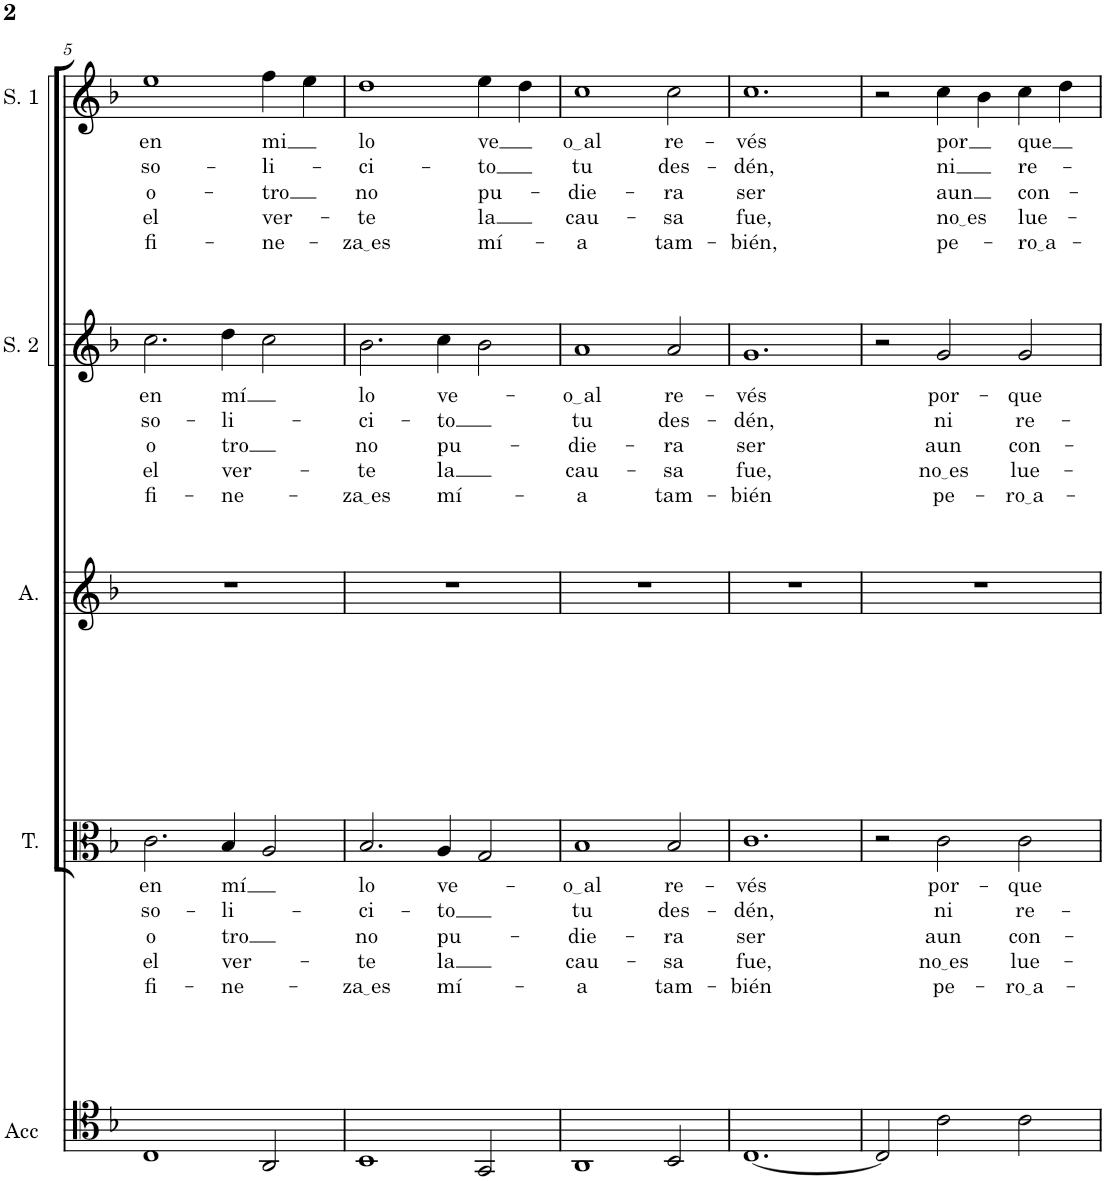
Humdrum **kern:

**kern	**kern	**text	**text	**text	**text	**text	**kern	**kern	**text	**text	**text	**text	**text	**kern	**text	**text	**text	**text	**text
*part5	*part4	*part4	*part4	*part4	*part4	*part4	*part3	*part2	*part2	*part2	*part2	*part2	*part2	*part1	*part1	*part1	*part1	*part1	*part1
*staff5	*staff4	*staff4	*staff4	*staff4	*staff4	*staff4	*staff3	*staff2	*staff2	*staff2	*staff2	*staff2	*staff2	*staff1	*staff1	*staff1	*staff1	*staff1	*staff1
*I"Acompañamiento	*I"Tenor	*	*	*	*	*	*I"Alto	*I"Soprano 2	*	*	*	*	*	*I"Soprano 1	*	*	*	*	*
*	*I'T.	*	*	*	*	*	*I'A.	*I'S. 2	*	*	*	*	*	*I'S. 1	*	*	*	*	*
!!LO:PB:g=z
*clefC4	*clefC3	*	*	*	*	*	*clefG2	*clefG2	*	*	*	*	*	*clefG2	*	*	*	*	*
*k[b-]	*k[b-]	*	*	*	*	*	*k[b-]	*k[b-]	*	*	*	*	*	*k[b-]	*	*	*	*	*
*M3/2	*M3/2	*	*	*	*	*	*M3/2	*M3/2	*	*	*	*	*	*M3/2	*	*	*	*	*
=5	=5	=5	=5	=5	=5	=5	=5	=5	=5	=5	=5	=5	=5	=5	=5	=5	=5	=5	=5
!	!	!LO:LY:b	!LO:LY:b	!LO:LY:b	!LO:LY:b	!LO:LY:b	!	!	!LO:LY:b	!LO:LY:b	!LO:LY:b	!LO:LY:b	!LO:LY:b	!	!LO:LY:b	!LO:LY:b	!LO:LY:b	!LO:LY:b	!LO:LY:b
1C	2.c\	en	so-	o	el	fi-	1.r	2.cc\	en	so-	o	el	fi-	1ee	en	so-	o-	el	fi-
!	!	!LO:LY:b	!LO:LY:b	!LO:LY:b	!LO:LY:b	!LO:LY:b	!	!	!LO:LY:b	!LO:LY:b	!LO:LY:b	!LO:LY:b	!LO:LY:b	!	!	!	!	!	!
.	4B-/	mí	-li-	-tro	ver-	-ne-	.	4dd\	mí	-li-	-tro	ver-	-ne-	.	.	.	.	.	.
!	!	!	!	!	!	!	!	!	!	!	!	!	!	!	!LO:LY:b	!LO:LY:b	!LO:LY:b	!LO:LY:b	!LO:LY:b
2AA/	2A/	.	.	.	.	.	.	2cc\	.	.	.	.	.	4ff\	mi	-li-	-tro	ver-	-ne-
.	.	.	.	.	.	.	.	.	.	.	.	.	.	4ee\	.	.	.	.	.
=6	=6	=6	=6	=6	=6	=6	=6	=6	=6	=6	=6	=6	=6	=6	=6	=6	=6	=6	=6
!	!	!LO:LY:b	!LO:LY:b	!LO:LY:b	!LO:LY:b	!LO:LY:b	!	!	!LO:LY:b	!LO:LY:b	!LO:LY:b	!LO:LY:b	!LO:LY:b	!	!LO:LY:b	!LO:LY:b	!LO:LY:b	!LO:LY:b	!LO:LY:b
1BB-	2.B-/	lo	-ci-	no	-te	za es	1.r	2.b-\	lo	-ci-	no	-te	za es	1dd	lo	-ci-	no	-te	za es
!	!	!LO:LY:b	!LO:LY:b	!LO:LY:b	!LO:LY:b	!LO:LY:b	!	!	!LO:LY:b	!LO:LY:b	!LO:LY:b	!LO:LY:b	!LO:LY:b	!	!	!	!	!	!
.	4A/	-ve-	-to	pu-	la	mí-	.	4cc\	-ve-	-to	pu-	la	mí-	.	.	.	.	.	.
!	!	!	!	!	!	!	!	!	!	!	!	!	!	!	!LO:LY:b	!LO:LY:b	!LO:LY:b	!LO:LY:b	!LO:LY:b
2GG/	2G/	.	.	.	.	.	.	2b-\	.	.	.	.	.	4ee\	ve	-to	pu-	la	mí-
.	.	.	.	.	.	.	.	.	.	.	.	.	.	4dd\	.	.	.	.	.
=7	=7	=7	=7	=7	=7	=7	=7	=7	=7	=7	=7	=7	=7	=7	=7	=7	=7	=7	=7
!	!	!LO:LY:b	!LO:LY:b	!LO:LY:b	!LO:LY:b	!LO:LY:b	!	!	!LO:LY:b	!LO:LY:b	!LO:LY:b	!LO:LY:b	!LO:LY:b	!	!LO:LY:b	!LO:LY:b	!LO:LY:b	!LO:LY:b	!LO:LY:b
1AA	1B-	o al	tu	-die-	cau-	-a	1.r	1a	o al	tu	-die-	cau-	-a	1cc	o al	tu	-die-	cau-	-a
!	!	!LO:LY:b	!LO:LY:b	!LO:LY:b	!LO:LY:b	!LO:LY:b	!	!	!LO:LY:b	!LO:LY:b	!LO:LY:b	!LO:LY:b	!LO:LY:b	!	!LO:LY:b	!LO:LY:b	!LO:LY:b	!LO:LY:b	!LO:LY:b
2BB-/	2B-/	re-	des-	-ra	-sa	tam-	.	2a/	re-	des-	-ra	-sa	tam-	2cc\	re-	des-	-ra	-sa	tam-
=8	=8	=8	=8	=8	=8	=8	=8	=8	=8	=8	=8	=8	=8	=8	=8	=8	=8	=8	=8
!	!	!LO:LY:b	!LO:LY:b	!LO:LY:b	!LO:LY:b	!LO:LY:b	!	!	!LO:LY:b	!LO:LY:b	!LO:LY:b	!LO:LY:b	!LO:LY:b	!	!LO:LY:b	!LO:LY:b	!LO:LY:b	!LO:LY:b	!LO:LY:b
[1.C	1.c	-vés	-dén,	ser	fue,	-bién	1.r	1.g	-vés	-dén,	ser	fue,	-bién	1.cc	-vés	-dén,	ser	fue,	-bién,
=9	=9	=9	=9	=9	=9	=9	=9	=9	=9	=9	=9	=9	=9	=9	=9	=9	=9	=9	=9
2C/]	2r	.	.	.	.	.	1.r	2r	.	.	.	.	.	2r	.	.	.	.	.
!	!	!LO:LY:b	!LO:LY:b	!LO:LY:b	!LO:LY:b	!LO:LY:b	!	!	!LO:LY:b	!LO:LY:b	!LO:LY:b	!LO:LY:b	!LO:LY:b	!	!LO:LY:b	!LO:LY:b	!LO:LY:b	!LO:LY:b	!LO:LY:b
2c\	2c\	por-	ni	aun	no es	pe-	.	2g/	por-	ni	aun	no es	pe-	4cc\	por	ni	aun	no es	pe-
.	.	.	.	.	.	.	.	.	.	.	.	.	.	4b-\	.	.	.	.	.
!	!	!LO:LY:b	!LO:LY:b	!LO:LY:b	!LO:LY:b	!LO:LY:b	!	!	!LO:LY:b	!LO:LY:b	!LO:LY:b	!LO:LY:b	!LO:LY:b	!	!LO:LY:b	!LO:LY:b	!LO:LY:b	!LO:LY:b	!LO:LY:b
2c\	2c\	-que	re-	con-	lue-	ro a	.	2g/	-que	re-	con-	lue-	ro a	4cc\	que	re-	con-	lue-	ro a
.	.	.	.	.	.	.	.	.	.	.	.	.	.	4dd\	.	.	.	.	.
=	=	=	=	=	=	=	=	=	=	=	=	=	=	=	=	=	=	=	=
*-	*-	*-	*-	*-	*-	*-	*-	*-	*-	*-	*-	*-	*-	*-	*-	*-	*-	*-	*-
